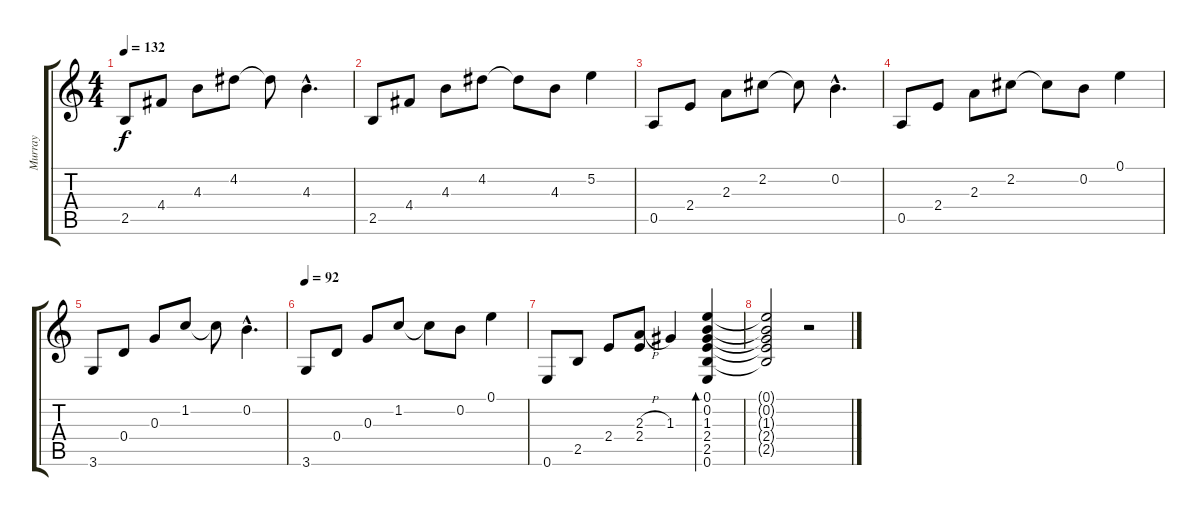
\track ("Murray" "Murray") {instrument electricguitarclean}
\staff {score tabs}
\tuning (E4 B3 G3 D3 A2 E2) {hide}
\ts (4 4)
\tempo 132
\clef g2
\ks c
2.5.8{dy f} 4.4.8 4.3.8 4.2.8 4.2{t}.8 4.3{hac}.4{d} |
2.5.8 4.4.8 4.3.8 4.2.8 4.2{t}.8 4.3.8 5.2.4 |
0.5.8 2.4.8 2.3.8 2.2.8 2.2{t}.8 0.2{hac}.4{d} |
0.5.8 2.4.8 2.3.8 2.2.8 2.2{t}.8 0.2.8 0.1.4 |
3.6.8 0.4.8 0.3.8 1.2.8 1.2{t}.8 0.2{hac}.4{d} |
\tempo 92
3.6.8 0.4.8 0.3.8 1.2.8 1.2{t}.8 0.2.8 0.1.4 |
0.6.8 2.5.8 2.4.8 (2.3{h} 2.4).8 1.3.4 (0.1 0.2 1.3 2.4 2.5 0.6).4{bd 60} |
(0.1{t} 0.2{t} 1.3{t} 2.4{t} 2.5{t}).2 r.2
